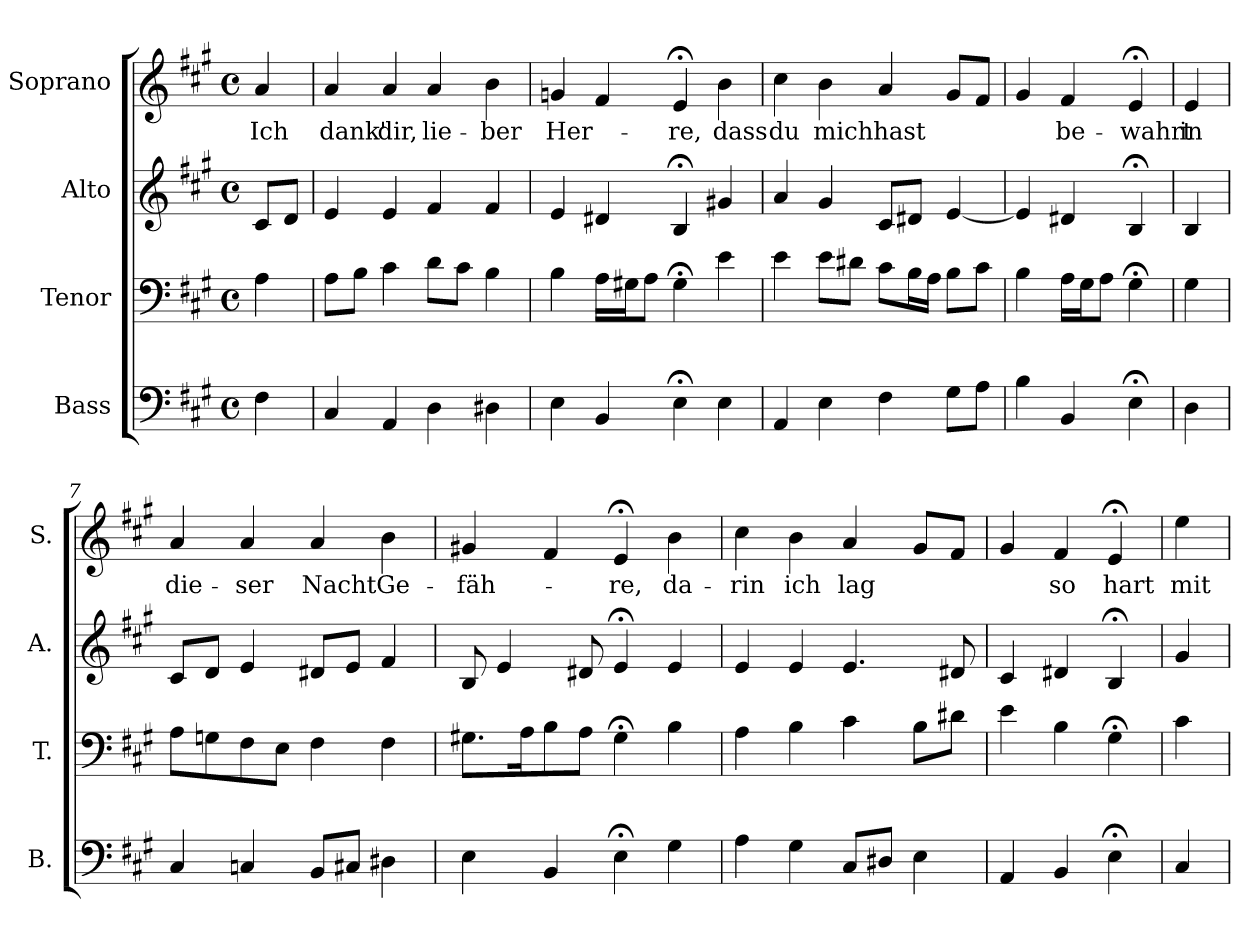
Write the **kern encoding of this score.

**kern	**kern	**kern	**kern	**text
*part4	*part3	*part2	*part1	*part1
*staff4	*staff3	*staff2	*staff1	*staff1
*I"Bass	*I"Tenor	*I"Alto	*I"Soprano	*
*I'B.	*I'T.	*I'A.	*I'S.	*
*clefF4	*clefF4	*clefG2	*clefG2	*
*k[f#c#g#]	*k[f#c#g#]	*k[f#c#g#]	*k[f#c#g#]	*
*A:	*A:	*A:	*A:	*
*M4/4	*M4/4	*M4/4	*M4/4	*
*met(c)	*met(c)	*met(c)	*met(c)	*
=1	=1	=1	=1	=1
!	!	!	!	!LO:LY:b
4F#\	4A\	8c#/L	4a/	Ich
.	.	8d/J	.	.
=2	=2	=2	=2	=2
!	!	!	!	!LO:LY:b
4C#/	8A\L	4e/	4a/	dank'
.	8B\J	.	.	.
!	!	!	!	!LO:LY:b
4AA/	4c#\	4e/	4a/	dir,
!	!	!	!	!LO:LY:b
4D\	8d\L	4f#/	4a/	lie-
.	8c#\J	.	.	.
!	!	!	!	!LO:LY:b
4D#X\	4B\	4f#/	4b\	-ber
=3	=3	=3	=3	=3
!	!	!	!	!LO:LY:b
4E\	4B\	4e/	4gn/	Her-
4BB/	16A\LL	4d#X/	4f#/	.
.	16G#X\J	.	.	.
.	8A\J	.	.	.
!	!	!	!	!LO:LY:b
4E;<\	4G#;<\	4B;</	4e;</	-re,
!	!	!	!	!LO:LY:b
4E\	4e\	4g#X/	4b\	dass
=4	=4	=4	=4	=4
!	!	!	!	!LO:LY:b
4AA/	4e\	4a/	4cc#\	du
!	!	!	!	!LO:LY:b
4E\	8e\L	4g#/	4b\	mich
.	8d#X\J	.	.	.
!	!	!	!	!LO:LY:b
4F#\	8c#\L	8c#/L	4a/	hast
.	16B\L	8d#X/J	.	.
.	16A\JJ	.	.	.
8G#\L	8B\L	[4e/	8g#/L	.
8A\J	8c#\J	.	8f#/J	.
=5	=5	=5	=5	=5
4B\	4B\	4e/]	4g#/	.
!	!	!	!	!LO:LY:b
4BB/	16A\LL	4d#X/	4f#/	be-
.	16G#\J	.	.	.
.	8A\J	.	.	.
!	!	!	!	!LO:LY:b
4E;<\	4G#;<\	4B;</	4e;</	-wahrt
!!LO:LB:g=z
=6	=6	=6	=6	=6
!	!	!	!	!LO:LY:b
4D\	4G#\	4B/	4e/	in
=7	=7	=7	=7	=7
!	!	!	!	!LO:LY:b
4C#/	8A\L	8c#/L	4a/	die-
.	8Gn\	8d/J	.	.
!	!	!	!	!LO:LY:b
4Cn/	8F#\	4e/	4a/	-ser
.	8E\J	.	.	.
!	!	!	!	!LO:LY:b
8BB/L	4F#\	8d#X/L	4a/	Nacht
8C#X/J	.	8e/J	.	.
!	!	!	!	!LO:LY:b
4D#X\	4F#\	4f#/	4b\	Ge-
=8	=8	=8	=8	=8
!	!	!	!	!LO:LY:b
4E\	8.G#X\L	8B/	4g#X/	-fäh-
.	.	4e/	.	.
.	16A\K	.	.	.
4BB/	8B\	.	4f#/	.
.	8A\J	8d#X/	.	.
!	!	!	!	!LO:LY:b
4E;<\	4G#;<\	4e;</	4e;</	-re,
!	!	!	!	!LO:LY:b
4G#\	4B\	4e/	4b\	da-
=9	=9	=9	=9	=9
!	!	!	!	!LO:LY:b
4A\	4A\	4e/	4cc#\	-rin
!	!	!	!	!LO:LY:b
4G#\	4B\	4e/	4b\	ich
!	!	!	!	!LO:LY:b
8C#/L	4c#\	4.e/	4a/	lag
8D#X/J	.	.	.	.
4E\	8B\L	.	8g#/L	.
.	8d#X\J	8d#X/	8f#/J	.
=10	=10	=10	=10	=10
4AA/	4e\	4c#/	4g#/	.
!	!	!	!	!LO:LY:b
4BB/	4B\	4d#X/	4f#/	so
!	!	!	!	!LO:LY:b
4E;<\	4G#;<\	4B;</	4e;</	hart
!!LO:PB:g=z
=11	=11	=11	=11	=11
!	!	!	!	!LO:LY:b
4C#/	4c#\	4g#/	4ee\	mit
=	=	=	=	=
*-	*-	*-	*-	*-
